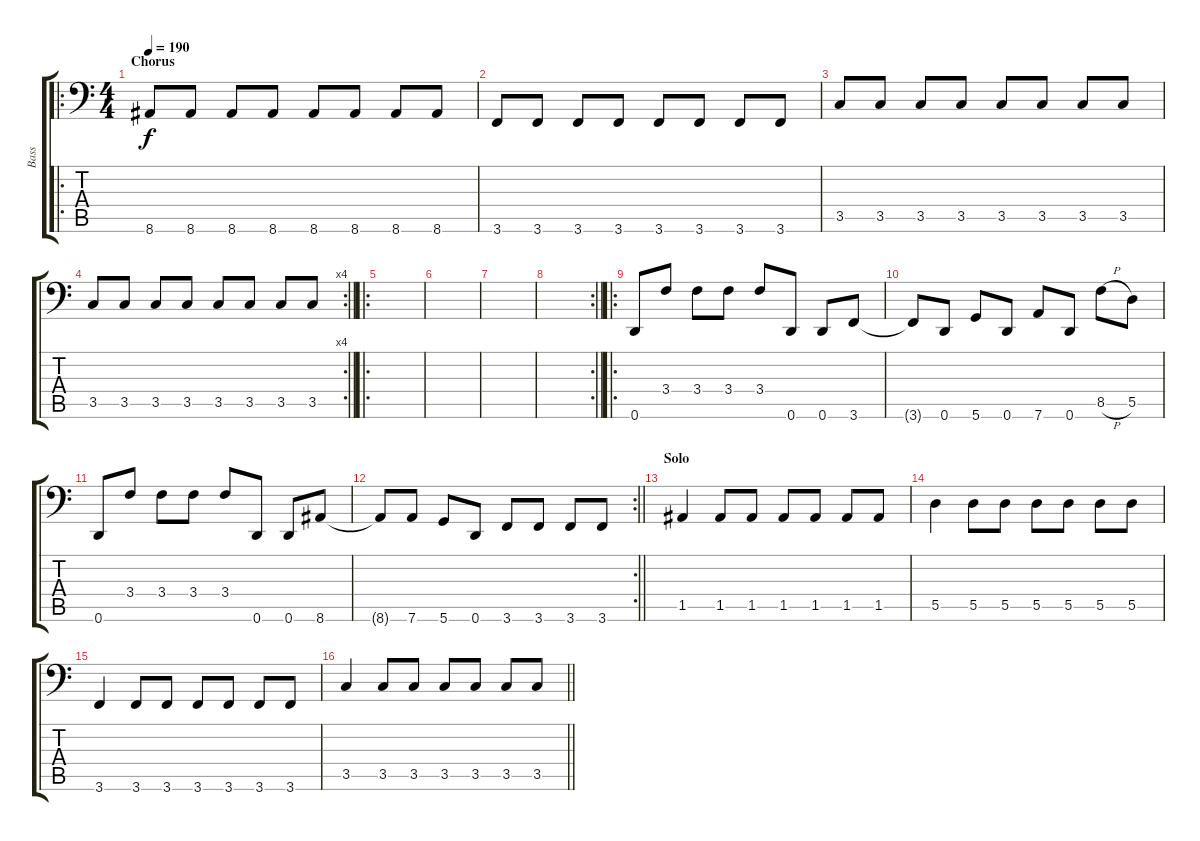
\track ("Bass" "Bass") {instrument electricbasspick}
\staff {score tabs}
\tuning (E3 B2 G2 D2 A1 D1) {hide}
\ro
\ts (4 4)
\section ("" "Chorus")
\tempo 190
\clef f4
\ks c
8.6.8{dy f} 8.6.8 8.6.8 8.6.8 8.6.8 8.6.8 8.6.8 8.6.8 |
3.6.8 3.6.8 3.6.8 3.6.8 3.6.8 3.6.8 3.6.8 3.6.8 |
3.5.8 3.5.8 3.5.8 3.5.8 3.5.8 3.5.8 3.5.8 3.5.8 |
\rc 4
\barLineRight lightlight
3.5.8 3.5.8 3.5.8 3.5.8 3.5.8 3.5.8 3.5.8 3.5.8 |
\ro
|
|
|
\rc 2
\barLineRight lightlight
|
\ro
0.6.8 3.4.8 3.4.8 3.4.8 3.4.8 0.6.8 0.6.8 3.6.8 |
3.6{t}.8 0.6.8 5.6.8 0.6.8 7.6.8 0.6.8 8.5{h}.8 5.5.8 |
0.6.8 3.4.8 3.4.8 3.4.8 3.4.8 0.6.8 0.6.8 8.6.8 |
\rc 2
\barLineRight lightlight
8.6{t}.8 7.6.8 5.6.8 0.6.8 3.6.8 3.6.8 3.6.8 3.6.8 |
\section ("" "Solo")
1.5.4 1.5.8 1.5.8 1.5.8 1.5.8 1.5.8 1.5.8 |
5.5.4 5.5.8 5.5.8 5.5.8 5.5.8 5.5.8 5.5.8 |
3.6.4 3.6.8 3.6.8 3.6.8 3.6.8 3.6.8 3.6.8 |
\barLineRight lightlight
3.5.4 3.5.8 3.5.8 3.5.8 3.5.8 3.5.8 3.5.8
